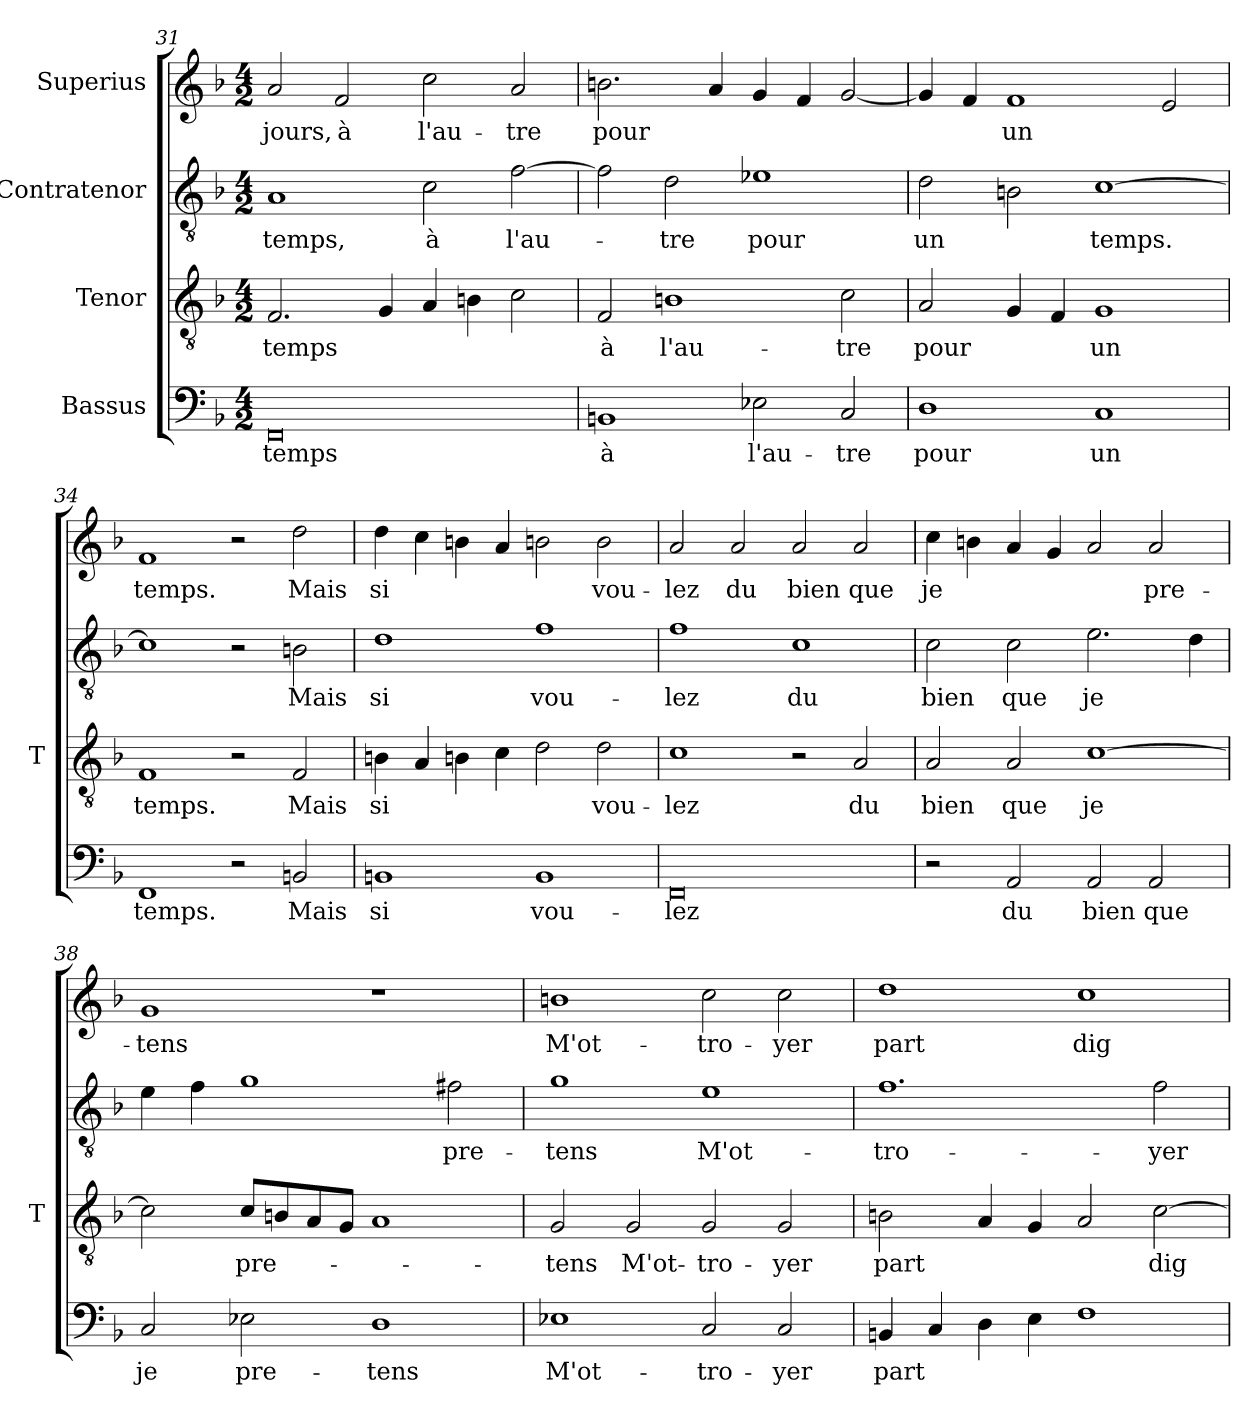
**kern	**text	**kern	**text	**kern	**text	**kern	**text
*part4	*part4	*part3	*part3	*part2	*part2	*part1	*part1
*staff4	*staff4	*staff3	*staff3	*staff2	*staff2	*staff1	*staff1
*I"Bassus	*	*I"Tenor	*	*I"Contratenor	*	*I"Superius	*
*	*	*I'T	*	*	*	*	*
*clefF4	*	*clefGv2	*	*clefGv2	*	*clefG2	*
*k[b-]	*	*k[b-]	*	*k[b-]	*	*k[b-]	*
*M4/2	*	*M4/2	*	*M4/2	*	*M4/2	*
=31	=31	=31	=31	=31	=31	=31	=31
0FF	-temps	2.F	-temps	1A	-temps,	2a	-jours,
.	.	.	.	.	.	2f	-à
.	.	4G	.	.	.	.	.
.	.	4A	.	2c	-à	2cc	l'au-
.	.	4Bn	.	.	.	.	.
.	.	2c	.	[2f	l'au-	2a	-tre
=32	=32	=32	=32	=32	=32	=32	=32
1BB	-à	2F	-à	2f]	.	2.bn	-pour
.	.	1Bn	l'au-	2d	-tre	.	.
.	.	.	.	.	.	4a	.
2E-X	l'au-	.	.	1e-X	-pour	4g	.
.	.	.	.	.	.	4f	.
2C	-tre	2c	-tre	.	.	[2g	.
=33	=33	=33	=33	=33	=33	=33	=33
1D	-pour	2A	-pour	2d	-un	4g]	.
.	.	.	.	.	.	4f	.
.	.	4G	.	2B	.	1f	-un
.	.	4F	.	.	.	.	.
1C	-un	1G	-un	[1c	-temps.	.	.
.	.	.	.	.	.	2e	.
=34	=34	=34	=34	=34	=34	=34	=34
1FF	-temps.	1F	-temps.	1c]	.	1f	-temps.
2r	.	2r	.	2r	.	2r	.
2BB	-Mais	2F	-Mais	2B	-Mais	2dd	-Mais
=35	=35	=35	=35	=35	=35	=35	=35
1BB	-si	4Bn	-si	1d	-si	4dd	-si
.	.	4A	.	.	.	4cc	.
.	.	4Bn	.	.	.	4bn	.
.	.	4c	.	.	.	4a	.
1BB	vou-	2d	.	1f	vou-	2bn	.
.	.	2d	vou-	.	.	2b	vou-
=36	=36	=36	=36	=36	=36	=36	=36
0FF	-lez	1c	-lez	1f	-lez	2a	-lez
.	.	.	.	.	.	2a	-du
.	.	2r	.	1c	-du	2a	-bien
.	.	2A	-du	.	.	2a	-que
=37	=37	=37	=37	=37	=37	=37	=37
2r	.	2A	-bien	2c	-bien	4cc	-je
.	.	.	.	.	.	4bn	.
2AA	-du	2A	-que	2c	-que	4a	.
.	.	.	.	.	.	4g	.
2AA	-bien	[1c	-je	2.e	-je	2a	.
2AA	-que	.	.	.	.	2a	pre-
.	.	.	.	4d	.	.	.
=38	=38	=38	=38	=38	=38	=38	=38
2C	-je	2c]	.	4e	.	1g	-tens
.	.	.	.	4f	.	.	.
2E-X	pre-	8cL	pre-	1g	.	.	.
.	.	8Bn	.	.	.	.	.
.	.	8A	.	.	.	.	.
.	.	8GJ	.	.	.	.	.
1D	-tens	1A	.	.	.	1r	.
.	.	.	.	2f#X	pre-	.	.
=39	=39	=39	=39	=39	=39	=39	=39
1E-X	M'ot-	2G	-tens	1g	-tens	1bn	M'ot-
.	.	2G	M'ot-	.	.	.	.
2C	tro-	2G	tro-	1e	M'ot-	2cc	tro-
2C	-yer	2G	-yer	.	.	2cc	-yer
=40	=40	=40	=40	=40	=40	=40	=40
4BB	-part	2Bn	-part	1.f	tro-	1dd	-part
4C	.	.	.	.	.	.	.
4D	.	4A	.	.	.	.	.
4E	.	4G	.	.	.	.	.
1F	.	2A	.	.	.	1cc	dig-
.	.	[2c	dig-	2f	-yer	.	.
=	=	=	=	=	=	=	=
*-	*-	*-	*-	*-	*-	*-	*-
